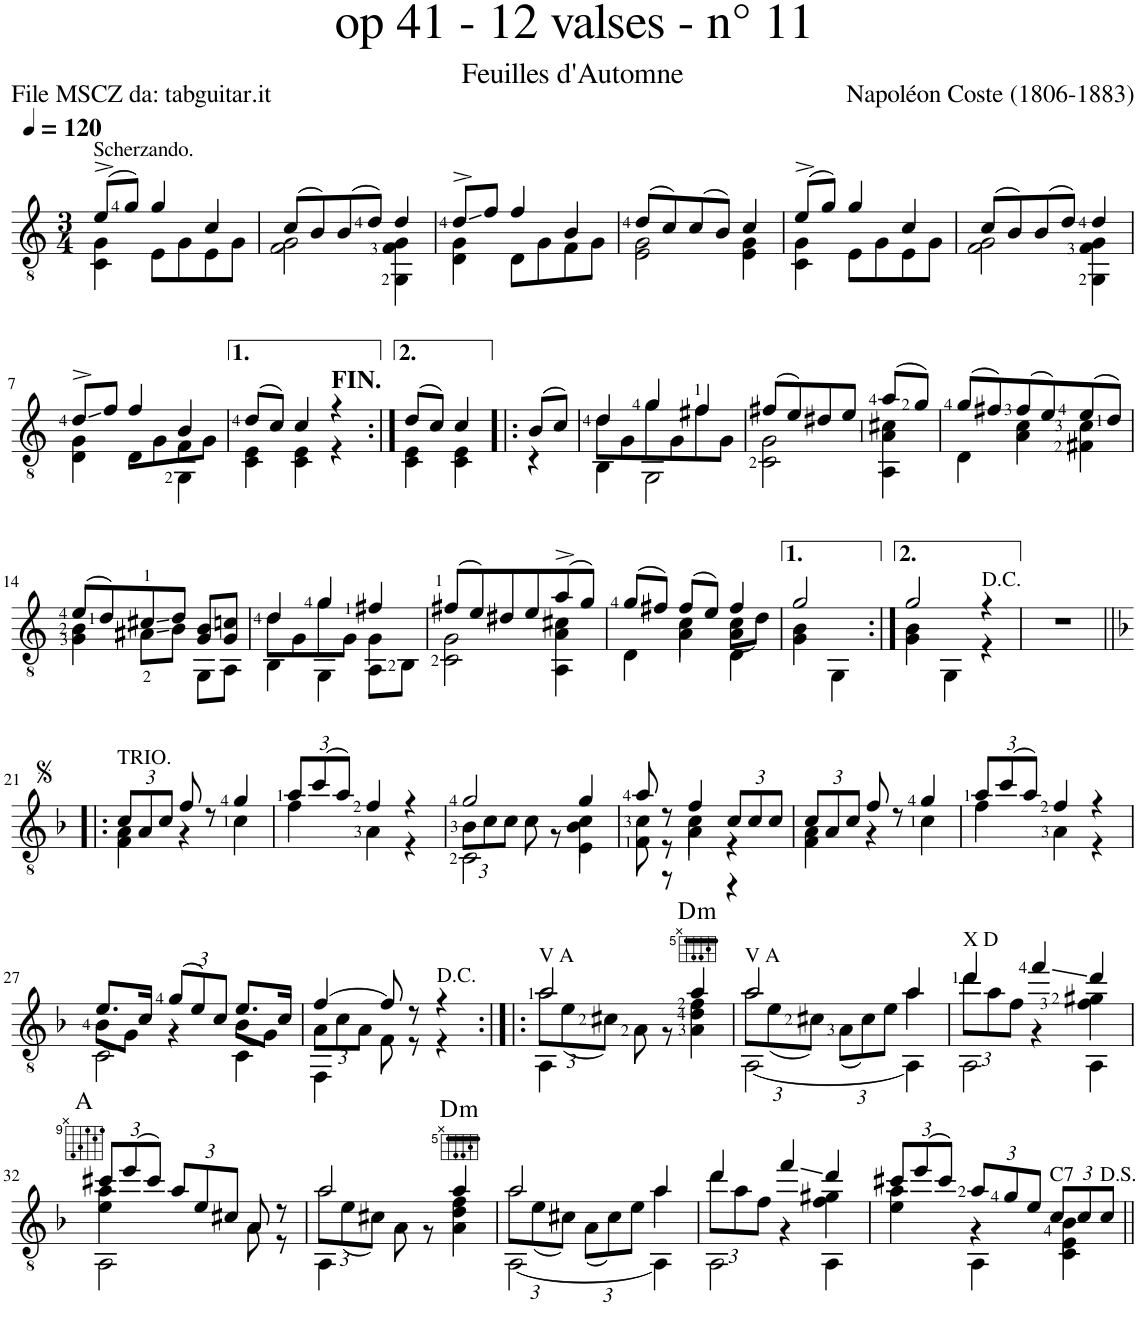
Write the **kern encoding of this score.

**kern	**harte
*part1	*part1
*staff1	*
*I"Guitar	*
*I'Guit.	*
*clefGv2	*
*k[]	*
*M3/4	*
*MM120	*
=1	=1
*^	*
!LO:TX:a:t=Scherzando.	!	!
(8e^/L	4C\ 4G\	.
8g/J)	.	.
4g/	8E\L	.
.	8G\	.
4c/	8E\	.
.	8G\J	.
=2	=2	=2
(8c/L	2F\ 2G\	.
8B/)	.	.
(8B/	.	.
8d/J)	.	.
4d/	4GG\ 4F\ 4G\	.
=3	=3	=3
8d^/L	4D\ 4G\	.
8f/J	.	.
4f/	8D\L	.
.	8G\	.
4B/	8F\	.
.	8G\J	.
=4	=4	=4
(8d/L	2E\ 2G\	.
8c/)	.	.
(8c/	.	.
8B/J)	.	.
4c/	4E\ 4G\	.
=5	=5	=5
(8e^/L	4C\ 4G\	.
8g/J)	.	.
4g/	8E\L	.
.	8G\	.
4c/	8E\	.
.	8G\J	.
=6	=6	=6
(8c/L	2F\ 2G\	.
8B/)	.	.
(8B/	.	.
8d/J)	.	.
4d/	4GG\ 4F\ 4G\	.
!!LO:LB:g=z	!!
=7	=7	=7
*	*^	*
8d^/L	4D\ 4G\	2ryy	.
8f/J	.	.	.
4f/	8D\L	.	.
.	8G\	.	.
4B/	8F\	4GG\	.
.	8G\J	.	.
*	*v	*v	*
=8	=8	=8
(8d/L	4C\ 4E\	.
8c/J)	.	.
4c/	4C\ 4E\	.
!LO:TX:a:B:t=FIN.	!	!
4r	4r	.
=9:|!	=9:|!	=9:|!
(8d/L	4C\ 4E\	.
8c/J)	.	.
4c/	4C\ 4E\	.
=10!|:	=10!|:	=10!|:
(8B/L	4r	.
8c/J)	.	.
=11	=11	=11
*	*^	*
4d/	8d\L	4BB\	.
.	8G\	.	.
4g/	8g\	2GG\	.
.	8G\	.	.
4f#X/	8f#\	.	.
.	8G\J	.	.
*	*v	*v	*
=12	=12	=12
(8f#X/L	2C\ 2G\	.
8e/)	.	.
8d#X/	.	.
8e/J	.	.
(8a/L	4AA\ 4A\ 4c#X\	.
8g/J)	.	.
=13	=13	=13
(8g/L	4D\	.
8f#X/)	.	.
(8f#/	4A\ 4c\	.
8e/)	.	.
(8e/	4F#X\ 4c\	.
8d/J)	.	.
!!LO:LB:g=z	!!
=14	=14	=14
(8e/L	4G\ 4B\	.
8d/)	.	.
8c#X/	8A#X\L	.
8d/J	8B\J	.
8G/ 8B/L	8GG\L	.
8G/ 8cn/J	8AA\J	.
=15	=15	=15
*	*^	*
4d/	8d\L	4BB\	.
.	8G\	.	.
4g/	8g\	4GG\	.
.	8G\J	.	.
4f#X/	4G\	8AA\L	.
.	.	8BB\J	.
*	*v	*v	*
=16	=16	=16
(8f#X/L	2C\ 2G\	.
8e/)	.	.
8d#X/	.	.
8e/	.	.
(8a^/	4AA\ 4A\ 4c#X\	.
8g/J)	.	.
=17	=17	=17
*	*^	*
(8g/L	4ryy	4D\	.
8f#X/J)	.	.	.
(8f#/L	4c\	4A\	.
8e/J)	.	.	.
4f#/	(8A\ 8c\L	4D\	.
.	8d\J)	.	.
*	*v	*v	*
=18	=18	=18
2g/	4G\ 4B\	.
.	4GG\	.
=19:|!	=19:|!	=19:|!
2g/	4G\ 4B\	.
.	4GG\	.
4r	4r	.
*v	*v	*
=20	=20
2.r	.
!!LO:LB:g=z
=21!|:	=21!|:
*k[b-]	*
*Xbrackettup	*
*^	*
!LO:TX:a:t=TRIO.	!	!
12c/L	4F\ 4A\	.
12A/	.	.
12c/J	.	.
8f/	4r	.
8r	.	.
4g/	4c\	.
=22	=22	=22
12a/L	4f\	.
(12cc/	.	.
12a/J)	.	.
4f/	4A\	.
4r	4r	.
=23	=23	=23
*	*^	*
2g/	12B-\L	2C\	.
.	12c\	.	.
.	12c\J	.	.
.	8c\	.	.
.	8r	.	.
4g/	4B-\ 4c\	4E\	.
=24	=24	=24	=24
8a/	8ryy	8F\ 8c\	.
8r	8r	8r	.
4f/	4c\	4A\	.
12c/L	4r	4r	.
12c/	.	.	.
12c/J	.	.	.
*	*v	*v	*
=25	=25	=25
12c/L	4F\ 4A\	.
12A/	.	.
12c/J	.	.
8f/	4r	.
8r	.	.
4g/	4c\	.
=26	=26	=26
12a/L	4f\	.
(12cc/	.	.
12a/J)	.	.
4f/	4A\	.
4r	4r	.
!!LO:LB:g=z	!!
=27	=27	=27
*	*^	*
8.e/L	(8B-\L	2C\	.
.	8G\J)	.	.
16c/Jk	.	.	.
(12g/L	4r	.	.
12e/)	.	.	.
12c/J	.	.	.
8.e/L	(8B-\L	4C\	.
.	8G\J)	.	.
16c/Jk	.	.	.
=28	=28	=28	=28
[4f/	12A\L	4FF\	.
.	12c\	.	.
.	12A\J	.	.
8f/]	8F\	2ryy	.
8r	8r	.	.
4r	4r	.	.
=29:|!|:	=29:|!|:	=29:|!|:	=29:|!|:
!LO:TX:a:t=V A	!	!	!
!	!LO:N:head=open	!	!
2a/	12a\L	4AA\	.
.	(12e\	.	.
.	12c#X\J)	.	.
.	8A\	2ryy	.
.	8r	.	.
!	!	!	!LO:H:kt=m
4a/	4A\ 4d\ 4f\	.	D:min
=30	=30	=30	=30
!LO:TX:a:t=V A	!	!	!
!	!LO:N:head=open	!	!
2a/	12a\L	[2AA\	.
.	(12e\	.	.
.	12c#X\J)	.	.
.	(12A\L	.	.
.	12c#\)	.	.
.	12e\J	.	.
4a/	4a\	4AA\]	.
=31	=31	=31	=31
!LO:TX:a:t=X D	!	!	!
4dd/	12dd\L	2AA\	.
.	12a\	.	.
.	12f\J	.	.
4ff/	4r	.	.
4dd/	4f\ 4g#X\	4AA\	.
!!LO:LB:g=z	!!	!!
=32	=32	=32	=32
12cc#X/L	4e\ 4a\	2AA\	A:maj
(12ee/	.	.	.
12cc#/J)	.	.	.
12a/L	2ryy	.	.
12e/	.	.	.
12c#X/J	.	.	.
8A/	.	8A\	.
8r	.	8r	.
=33	=33	=33	=33
2a/	12a\L	4AA\	.
.	(12e\	.	.
.	12c#X\J)	.	.
.	8A\	2ryy	.
.	8r	.	.
!	!	!	!LO:H:kt=m
4a/	4A\ 4d\ 4f\	.	D:min
=34	=34	=34	=34
2a/	12a\L	[2AA\	.
.	(12e\	.	.
.	12c#X\J)	.	.
.	(12A\L	.	.
.	12c#\)	.	.
.	12e\J	.	.
4a/	4a\	4AA\]	.
=35	=35	=35	=35
4dd/	12dd\L	2AA\	.
.	12a\	.	.
.	12f\J	.	.
4ff/	4r	.	.
4dd/	4f\ 4g#X\	4AA\	.
=36	=36	=36	=36
12cc#X/L	4e\ 4a\	4ryy	.
(12ee/	.	.	.
12cc#/J)	.	.	.
12a/L	4r	4AA\	.
12g/	.	.	.
12e/J	.	.	.
!LO:TX:a:t=C7	!	!	!
12c/L	4B-\	4C\ 4E\	.
12c/	.	.	.
12c/J	.	.	.
*v	*v	*v	*
=||	=||
*-	*-
